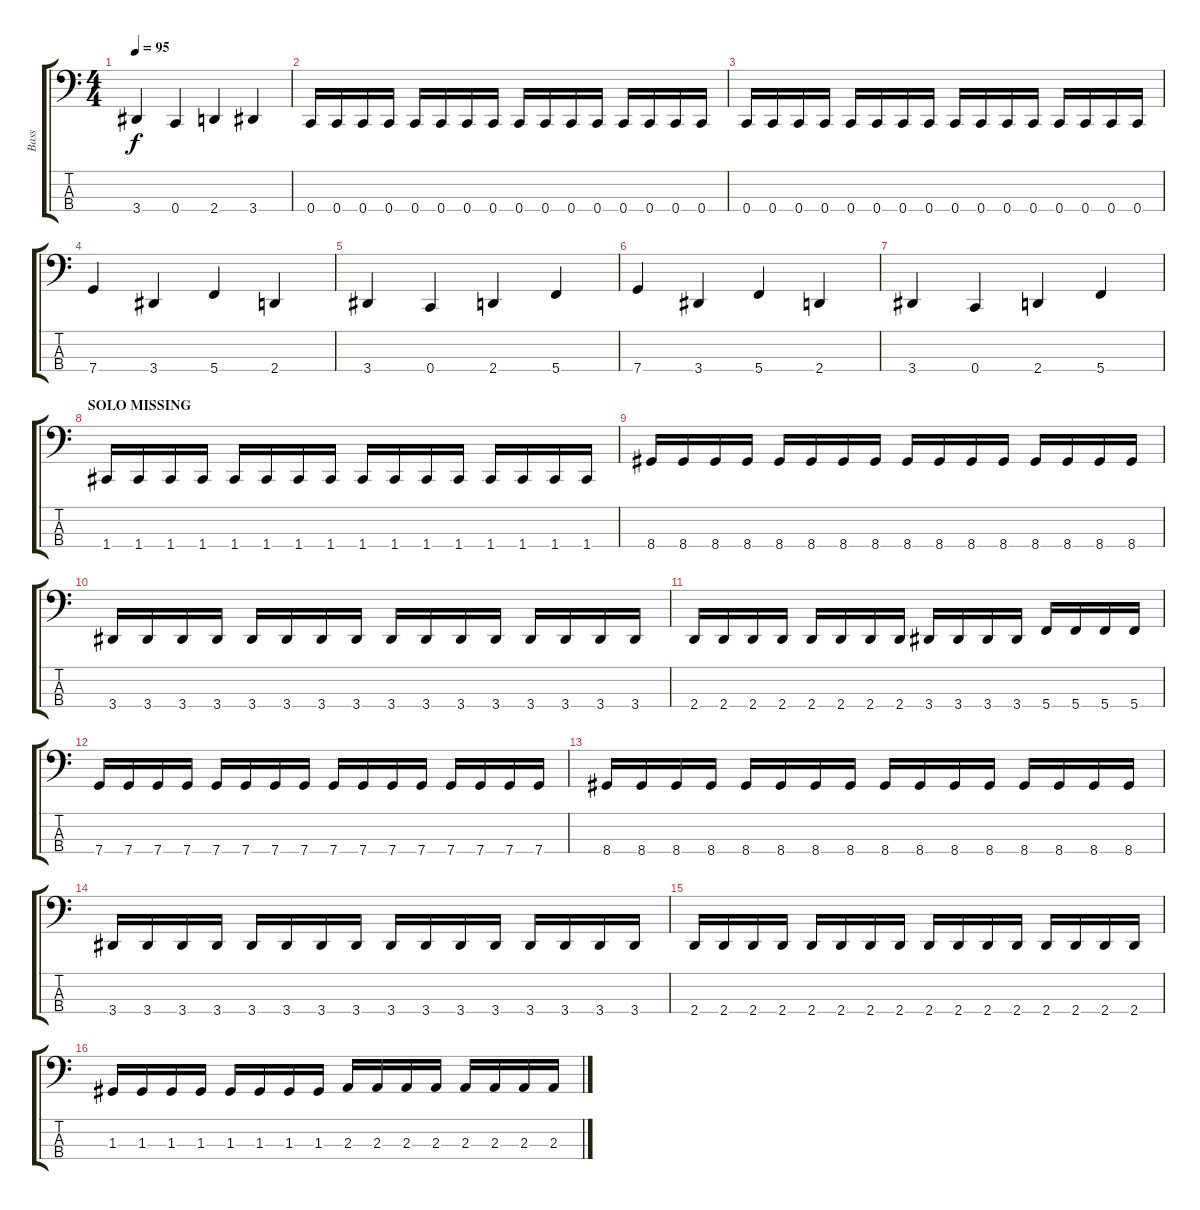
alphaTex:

\track ("Bass" "Bass") {instrument electricbasspick}
\staff {score tabs}
\tuning (F2 C2 G1 C1) {hide}
\ts (4 4)
\tempo 95
\clef f4
\ks c
3.4.4{dy f} 0.4.4 2.4.4 3.4.4 |
0.4.16 0.4.16 0.4.16 0.4.16 0.4.16 0.4.16 0.4.16 0.4.16 0.4.16 0.4.16 0.4.16 0.4.16 0.4.16 0.4.16 0.4.16 0.4.16 |
0.4.16 0.4.16 0.4.16 0.4.16 0.4.16 0.4.16 0.4.16 0.4.16 0.4.16 0.4.16 0.4.16 0.4.16 0.4.16 0.4.16 0.4.16 0.4.16 |
7.4.4 3.4.4 5.4.4 2.4.4 |
3.4.4 0.4.4 2.4.4 5.4.4 |
7.4.4 3.4.4 5.4.4 2.4.4 |
3.4.4 0.4.4 2.4.4 5.4.4 |
\section ("" "SOLO MISSING")
1.4.16 1.4.16 1.4.16 1.4.16 1.4.16 1.4.16 1.4.16 1.4.16 1.4.16 1.4.16 1.4.16 1.4.16 1.4.16 1.4.16 1.4.16 1.4.16 |
8.4.16 8.4.16 8.4.16 8.4.16 8.4.16 8.4.16 8.4.16 8.4.16 8.4.16 8.4.16 8.4.16 8.4.16 8.4.16 8.4.16 8.4.16 8.4.16 |
3.4.16 3.4.16 3.4.16 3.4.16 3.4.16 3.4.16 3.4.16 3.4.16 3.4.16 3.4.16 3.4.16 3.4.16 3.4.16 3.4.16 3.4.16 3.4.16 |
2.4.16 2.4.16 2.4.16 2.4.16 2.4.16 2.4.16 2.4.16 2.4.16 3.4.16 3.4.16 3.4.16 3.4.16 5.4.16 5.4.16 5.4.16 5.4.16 |
7.4.16 7.4.16 7.4.16 7.4.16 7.4.16 7.4.16 7.4.16 7.4.16 7.4.16 7.4.16 7.4.16 7.4.16 7.4.16 7.4.16 7.4.16 7.4.16 |
8.4.16 8.4.16 8.4.16 8.4.16 8.4.16 8.4.16 8.4.16 8.4.16 8.4.16 8.4.16 8.4.16 8.4.16 8.4.16 8.4.16 8.4.16 8.4.16 |
3.4.16 3.4.16 3.4.16 3.4.16 3.4.16 3.4.16 3.4.16 3.4.16 3.4.16 3.4.16 3.4.16 3.4.16 3.4.16 3.4.16 3.4.16 3.4.16 |
2.4.16 2.4.16 2.4.16 2.4.16 2.4.16 2.4.16 2.4.16 2.4.16 2.4.16 2.4.16 2.4.16 2.4.16 2.4.16 2.4.16 2.4.16 2.4.16 |
1.3.16 1.3.16 1.3.16 1.3.16 1.3.16 1.3.16 1.3.16 1.3.16 2.3.16 2.3.16 2.3.16 2.3.16 2.3.16 2.3.16 2.3.16 2.3.16
